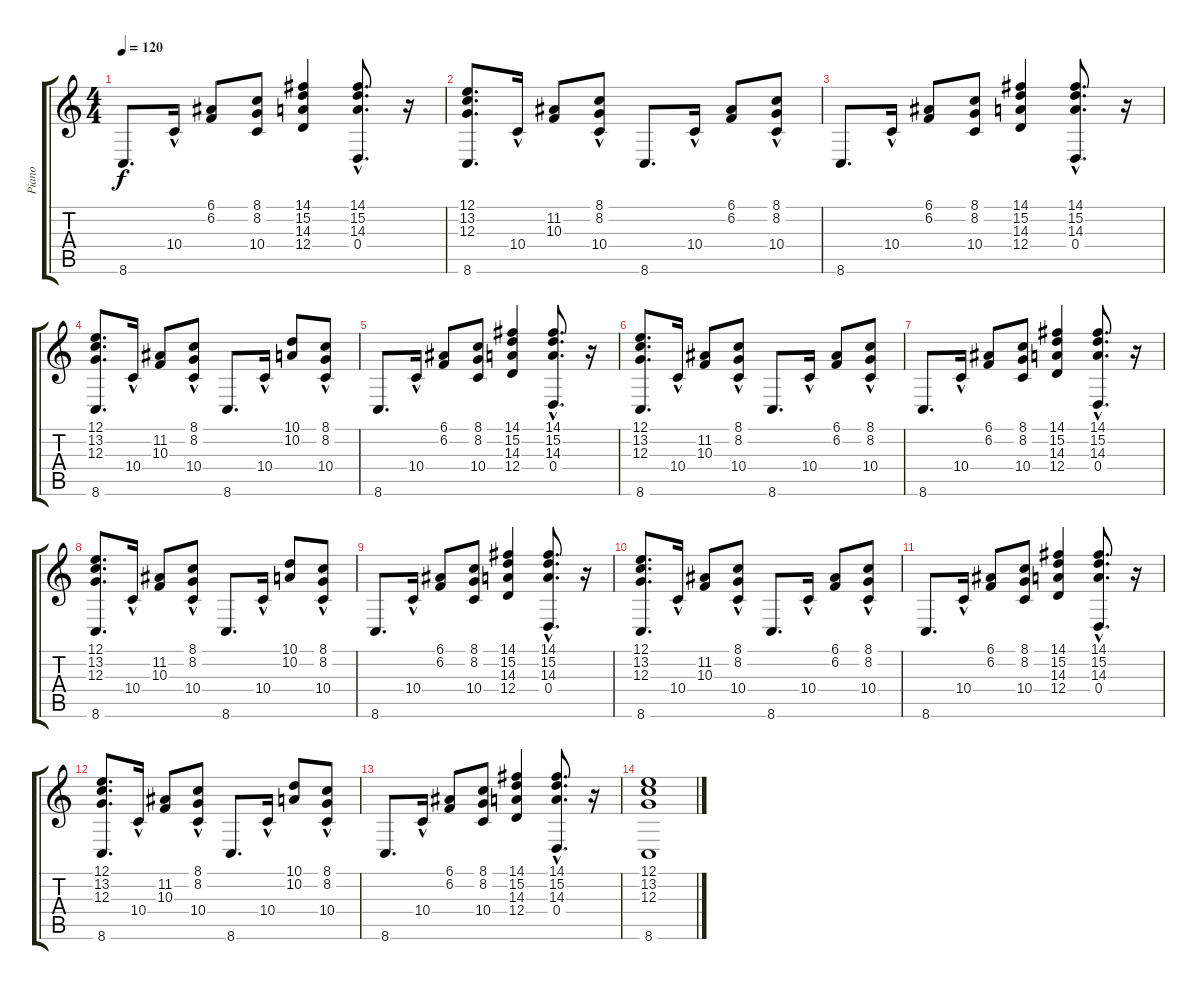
\track ("Piano" "Piano") {instrument acousticgrandpiano}
\staff {score tabs}
\tuning (E4 B3 G3 D3 A2 E2) {hide}
\ts (4 4)
\tempo 120
\clef g2
\ks c
8.6.8{d dy f} 10.4{hac}.16 (6.1 6.2).8 (8.1 8.2 10.4).8 (14.1 15.2 14.3 12.4).4 (14.1{hac} 15.2{hac} 14.3{hac} 0.4{hac}).8{d} r.16 |
(12.1 13.2 12.3 8.6).8{d} 10.4{hac}.16 (11.2 10.3).8 (8.1{hac} 8.2{hac} 10.4).8 8.6.8{d} 10.4{hac}.16 (6.1 6.2).8 (8.1{hac} 8.2{hac} 10.4).8 |
8.6.8{d} 10.4{hac}.16 (6.1 6.2).8 (8.1 8.2 10.4).8 (14.1 15.2 14.3 12.4).4 (14.1{hac} 15.2{hac} 14.3{hac} 0.4{hac}).8{d} r.16 |
(12.1 13.2 12.3 8.6).8{d} 10.4{hac}.16 (11.2 10.3).8 (8.1{hac} 8.2{hac} 10.4).8 8.6.8{d} 10.4{hac}.16 (10.1 10.2).8 (8.1{hac} 8.2{hac} 10.4).8 |
8.6.8{d} 10.4{hac}.16 (6.1 6.2).8 (8.1 8.2 10.4).8 (14.1 15.2 14.3 12.4).4 (14.1{hac} 15.2{hac} 14.3{hac} 0.4{hac}).8{d} r.16 |
(12.1 13.2 12.3 8.6).8{d} 10.4{hac}.16 (11.2 10.3).8 (8.1{hac} 8.2{hac} 10.4).8 8.6.8{d} 10.4{hac}.16 (6.1 6.2).8 (8.1{hac} 8.2{hac} 10.4).8 |
8.6.8{d} 10.4{hac}.16 (6.1 6.2).8 (8.1 8.2 10.4).8 (14.1 15.2 14.3 12.4).4 (14.1{hac} 15.2{hac} 14.3{hac} 0.4{hac}).8{d} r.16 |
(12.1 13.2 12.3 8.6).8{d} 10.4{hac}.16 (11.2 10.3).8 (8.1{hac} 8.2{hac} 10.4).8 8.6.8{d} 10.4{hac}.16 (10.1 10.2).8 (8.1{hac} 8.2{hac} 10.4).8 |
8.6.8{d} 10.4{hac}.16 (6.1 6.2).8 (8.1 8.2 10.4).8 (14.1 15.2 14.3 12.4).4 (14.1{hac} 15.2{hac} 14.3{hac} 0.4{hac}).8{d} r.16 |
(12.1 13.2 12.3 8.6).8{d} 10.4{hac}.16 (11.2 10.3).8 (8.1{hac} 8.2{hac} 10.4).8 8.6.8{d} 10.4{hac}.16 (6.1 6.2).8 (8.1{hac} 8.2{hac} 10.4).8 |
8.6.8{d} 10.4{hac}.16 (6.1 6.2).8 (8.1 8.2 10.4).8 (14.1 15.2 14.3 12.4).4 (14.1{hac} 15.2{hac} 14.3{hac} 0.4{hac}).8{d} r.16 |
(12.1 13.2 12.3 8.6).8{d} 10.4{hac}.16 (11.2 10.3).8 (8.1{hac} 8.2{hac} 10.4).8 8.6.8{d} 10.4{hac}.16 (10.1 10.2).8 (8.1{hac} 8.2{hac} 10.4).8 |
8.6.8{d} 10.4{hac}.16 (6.1 6.2).8 (8.1 8.2 10.4).8 (14.1 15.2 14.3 12.4).4 (14.1{hac} 15.2{hac} 14.3{hac} 0.4{hac}).8{d} r.16 |
(12.1 13.2 12.3 8.6).1
